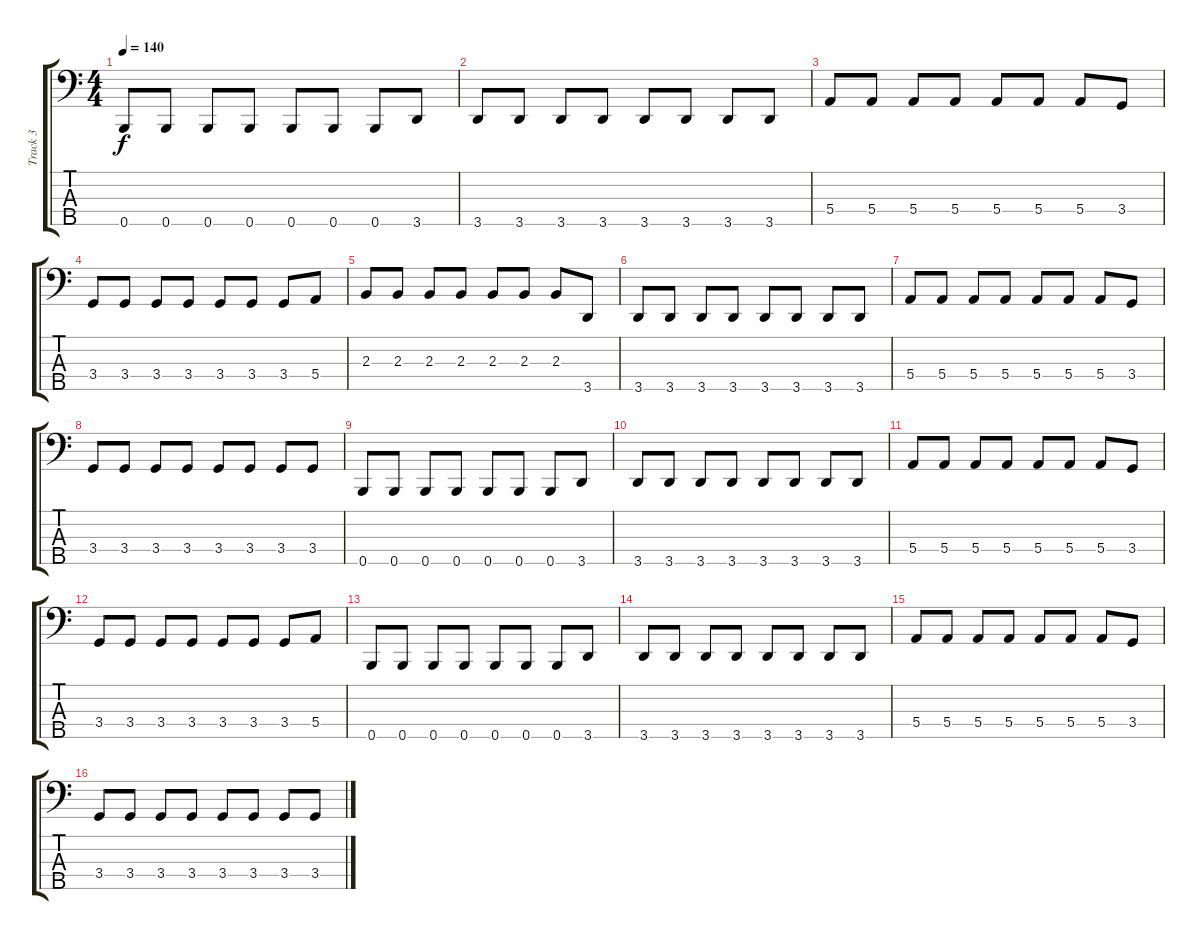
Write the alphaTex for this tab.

\track ("Track 3" "Track 3") {instrument electricbasspick}
\staff {score tabs}
\tuning (G2 D2 A1 E1 B0) {hide}
\ts (4 4)
\tempo 140
\clef f4
\ks c
0.5.8{dy f} 0.5.8 0.5.8 0.5.8 0.5.8 0.5.8 0.5.8 3.5.8 |
3.5.8 3.5.8 3.5.8 3.5.8 3.5.8 3.5.8 3.5.8 3.5.8 |
5.4.8 5.4.8 5.4.8 5.4.8 5.4.8 5.4.8 5.4.8 3.4.8 |
3.4.8 3.4.8 3.4.8 3.4.8 3.4.8 3.4.8 3.4.8 5.4.8 |
2.3.8 2.3.8 2.3.8 2.3.8 2.3.8 2.3.8 2.3.8 3.5.8 |
3.5.8 3.5.8 3.5.8 3.5.8 3.5.8 3.5.8 3.5.8 3.5.8 |
5.4.8 5.4.8 5.4.8 5.4.8 5.4.8 5.4.8 5.4.8 3.4.8 |
3.4.8 3.4.8 3.4.8 3.4.8 3.4.8 3.4.8 3.4.8 3.4.8 |
0.5.8 0.5.8 0.5.8 0.5.8 0.5.8 0.5.8 0.5.8 3.5.8 |
3.5.8 3.5.8 3.5.8 3.5.8 3.5.8 3.5.8 3.5.8 3.5.8 |
5.4.8 5.4.8 5.4.8 5.4.8 5.4.8 5.4.8 5.4.8 3.4.8 |
3.4.8 3.4.8 3.4.8 3.4.8 3.4.8 3.4.8 3.4.8 5.4.8 |
0.5.8 0.5.8 0.5.8 0.5.8 0.5.8 0.5.8 0.5.8 3.5.8 |
3.5.8 3.5.8 3.5.8 3.5.8 3.5.8 3.5.8 3.5.8 3.5.8 |
5.4.8 5.4.8 5.4.8 5.4.8 5.4.8 5.4.8 5.4.8 3.4.8 |
3.4.8 3.4.8 3.4.8 3.4.8 3.4.8 3.4.8 3.4.8 3.4.8
